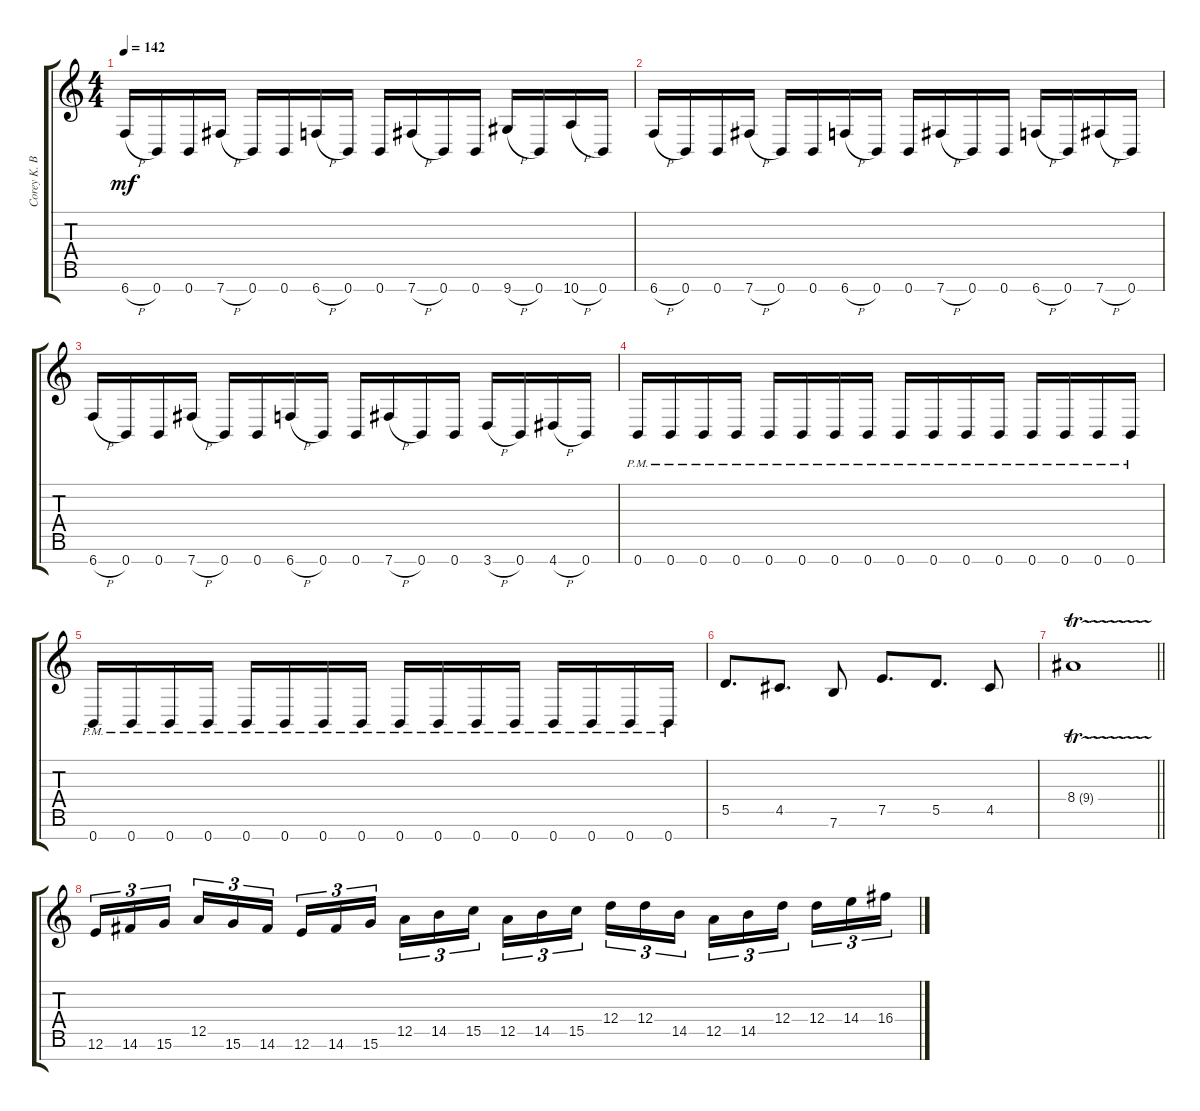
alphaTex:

\track ("Corey K. Beaulieu" "Corey K. B") {instrument distortionguitar}
\staff {score tabs}
\tuning (E4 B3 G3 D3 A2 E2 B1) {hide}
\ts (4 4)
\tempo 142
\clef g2
\ks c
6.7{h}.16{dy mf} 0.7.16 0.7.16 7.7{h}.16 0.7.16 0.7.16 6.7{h}.16 0.7.16 0.7.16 7.7{h}.16 0.7.16 0.7.16 9.7{h}.16 0.7.16 10.7{h}.16 0.7.16 |
6.7{h}.16 0.7.16 0.7.16 7.7{h}.16 0.7.16 0.7.16 6.7{h}.16 0.7.16 0.7.16 7.7{h}.16 0.7.16 0.7.16 6.7{h}.16 0.7.16 7.7{h}.16 0.7.16 |
6.7{h}.16 0.7.16 0.7.16 7.7{h}.16 0.7.16 0.7.16 6.7{h}.16 0.7.16 0.7.16 7.7{h}.16 0.7.16 0.7.16 3.7{h}.16 0.7.16 4.7{h}.16 0.7.16 |
0.7{pm}.16 0.7{pm}.16 0.7{pm}.16 0.7{pm}.16 0.7{pm}.16 0.7{pm}.16 0.7{pm}.16 0.7{pm}.16 0.7{pm}.16 0.7{pm}.16 0.7{pm}.16 0.7{pm}.16 0.7{pm}.16 0.7{pm}.16 0.7{pm}.16 0.7{pm}.16 |
0.7{pm}.16 0.7{pm}.16 0.7{pm}.16 0.7{pm}.16 0.7{pm}.16 0.7{pm}.16 0.7{pm}.16 0.7{pm}.16 0.7{pm}.16 0.7{pm}.16 0.7{pm}.16 0.7{pm}.16 0.7{pm}.16 0.7{pm}.16 0.7{pm}.16 0.7{pm}.16 |
5.5.8{d} 4.5.8{d} 7.6.8 7.5.8{d} 5.5.8{d} 4.5.8 |
\barLineRight lightlight
8.4{tr (9 32)}.1 |
\section ("" "")
12.6.16{tu (3 2)} 14.6.16{tu (3 2)} 15.6.16{tu (3 2)} 12.5.16{tu (3 2)} 15.6.16{tu (3 2)} 14.6.16{tu (3 2)} 12.6.16{tu (3 2)} 14.6.16{tu (3 2)} 15.6.16{tu (3 2)} 12.5.16{tu (3 2)} 14.5.16{tu (3 2)} 15.5.16{tu (3 2)} 12.5.16{tu (3 2)} 14.5.16{tu (3 2)} 15.5.16{tu (3 2)} 12.4.16{tu (3 2)} 12.4.16{tu (3 2)} 14.5.16{tu (3 2)} 12.5.16{tu (3 2)} 14.5.16{tu (3 2)} 12.4.16{tu (3 2)} 12.4.16{tu (3 2)} 14.4.16{tu (3 2)} 16.4.16{tu (3 2)}
